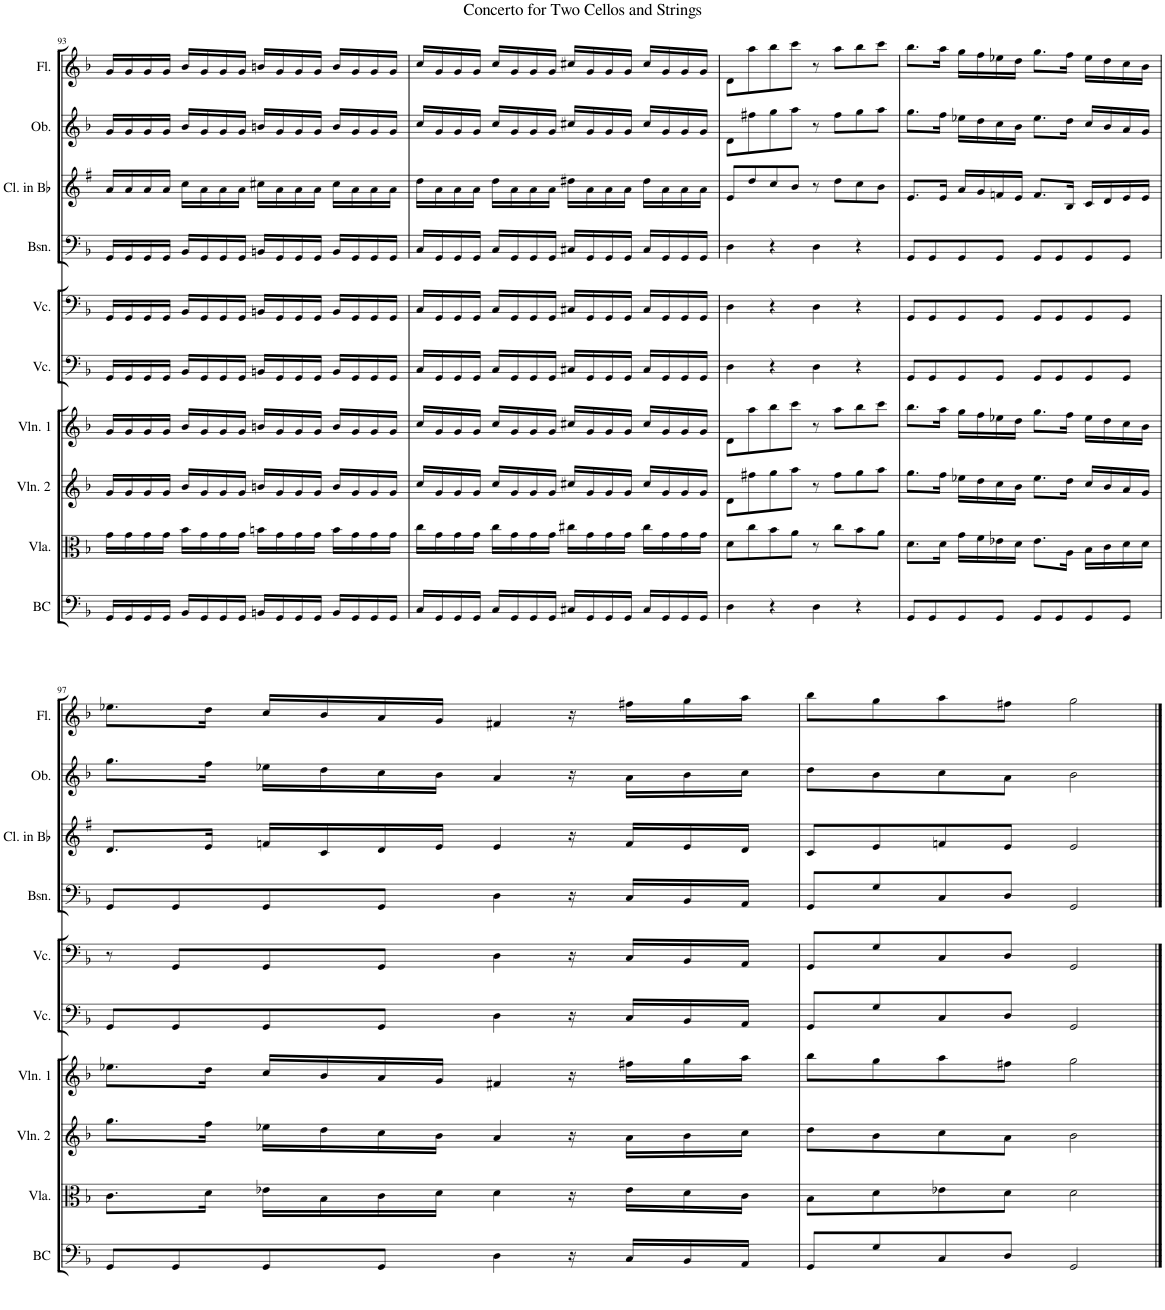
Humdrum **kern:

**kern	**kern	**kern	**kern	**kern	**kern	**kern	**kern	**kern	**kern
*part10	*part9	*part8	*part7	*part6	*part5	*part4	*part3	*part2	*part1
*staff10	*staff9	*staff8	*staff7	*staff6	*staff5	*staff4	*staff3	*staff2	*staff1
*I"Basso Continuo	*I"Viola	*I"Violin 2	*I"Violin 1	*I"Violoncello	*I"Violoncello	*I"Bassoon	*I"Clarinet in Bb	*I"Oboe	*I"Flute
*I'BC	*I'Vla.	*I'Vln. 2	*I'Vln. 1	*I'Vc.	*I'Vc.	*I'Bsn.	*I'Cl. in Bb	*I'Ob.	*I'Fl.
!!LO:PB:g=z
*clefF4	*clefC3	*clefG2	*clefG2	*clefF4	*clefF4	*clefF4	*clefG2	*clefG2	*clefG2
*	*	*	*	*	*	*	*Trd1c2	*	*
*k[b-]	*k[b-]	*k[b-]	*k[b-]	*k[b-]	*k[b-]	*k[b-]	*k[f#]	*k[b-]	*k[b-]
*M4/4	*M4/4	*M4/4	*M4/4	*M4/4	*M4/4	*M4/4	*M4/4	*M4/4	*M4/4
=93	=93	=93	=93	=93	=93	=93	=93	=93	=93
16GG/LL	16g\LL	16g/LL	16g/LL	16GG/LL	16GG/LL	16GG/LL	16a/LL	16g/LL	16g/LL
16GG/	16g\	16g/	16g/	16GG/	16GG/	16GG/	16a/	16g/	16g/
16GG/	16g\	16g/	16g/	16GG/	16GG/	16GG/	16a/	16g/	16g/
16GG/JJ	16g\JJ	16g/JJ	16g/JJ	16GG/JJ	16GG/JJ	16GG/JJ	16a/JJ	16g/JJ	16g/JJ
16BB-/LL	16b-\LL	16b-/LL	16b-/LL	16BB-/LL	16BB-/LL	16BB-/LL	16cc\LL	16b-/LL	16b-/LL
16GG/	16g\	16g/	16g/	16GG/	16GG/	16GG/	16a\	16g/	16g/
16GG/	16g\	16g/	16g/	16GG/	16GG/	16GG/	16a\	16g/	16g/
16GG/JJ	16g\JJ	16g/JJ	16g/JJ	16GG/JJ	16GG/JJ	16GG/JJ	16a\JJ	16g/JJ	16g/JJ
16BBn/LL	16bn\LL	16bn/LL	16bn/LL	16BBn/LL	16BBn/LL	16BBn/LL	16cc#X\LL	16bn/LL	16bn/LL
16GG/	16g\	16g/	16g/	16GG/	16GG/	16GG/	16a\	16g/	16g/
16GG/	16g\	16g/	16g/	16GG/	16GG/	16GG/	16a\	16g/	16g/
16GG/JJ	16g\JJ	16g/JJ	16g/JJ	16GG/JJ	16GG/JJ	16GG/JJ	16a\JJ	16g/JJ	16g/JJ
16BB/LL	16b\LL	16b/LL	16b/LL	16BB/LL	16BB/LL	16BB/LL	16cc#\LL	16b/LL	16b/LL
16GG/	16g\	16g/	16g/	16GG/	16GG/	16GG/	16a\	16g/	16g/
16GG/	16g\	16g/	16g/	16GG/	16GG/	16GG/	16a\	16g/	16g/
16GG/JJ	16g\JJ	16g/JJ	16g/JJ	16GG/JJ	16GG/JJ	16GG/JJ	16a\JJ	16g/JJ	16g/JJ
=94	=94	=94	=94	=94	=94	=94	=94	=94	=94
16C/LL	16cc\LL	16cc/LL	16cc/LL	16C/LL	16C/LL	16C/LL	16dd\LL	16cc/LL	16cc/LL
16GG/	16g\	16g/	16g/	16GG/	16GG/	16GG/	16a\	16g/	16g/
16GG/	16g\	16g/	16g/	16GG/	16GG/	16GG/	16a\	16g/	16g/
16GG/JJ	16g\JJ	16g/JJ	16g/JJ	16GG/JJ	16GG/JJ	16GG/JJ	16a\JJ	16g/JJ	16g/JJ
16C/LL	16cc\LL	16cc/LL	16cc/LL	16C/LL	16C/LL	16C/LL	16dd\LL	16cc/LL	16cc/LL
16GG/	16g\	16g/	16g/	16GG/	16GG/	16GG/	16a\	16g/	16g/
16GG/	16g\	16g/	16g/	16GG/	16GG/	16GG/	16a\	16g/	16g/
16GG/JJ	16g\JJ	16g/JJ	16g/JJ	16GG/JJ	16GG/JJ	16GG/JJ	16a\JJ	16g/JJ	16g/JJ
16C#X/LL	16cc#X\LL	16cc#X/LL	16cc#X/LL	16C#X/LL	16C#X/LL	16C#X/LL	16dd#X\LL	16cc#X/LL	16cc#X/LL
16GG/	16g\	16g/	16g/	16GG/	16GG/	16GG/	16a\	16g/	16g/
16GG/	16g\	16g/	16g/	16GG/	16GG/	16GG/	16a\	16g/	16g/
16GG/JJ	16g\JJ	16g/JJ	16g/JJ	16GG/JJ	16GG/JJ	16GG/JJ	16a\JJ	16g/JJ	16g/JJ
16C#/LL	16cc#\LL	16cc#/LL	16cc#/LL	16C#/LL	16C#/LL	16C#/LL	16dd#\LL	16cc#/LL	16cc#/LL
16GG/	16g\	16g/	16g/	16GG/	16GG/	16GG/	16a\	16g/	16g/
16GG/	16g\	16g/	16g/	16GG/	16GG/	16GG/	16a\	16g/	16g/
16GG/JJ	16g\JJ	16g/JJ	16g/JJ	16GG/JJ	16GG/JJ	16GG/JJ	16a\JJ	16g/JJ	16g/JJ
=95	=95	=95	=95	=95	=95	=95	=95	=95	=95
4D\	8d\L	8d\L	8d\L	4D\	4D\	4D\	8e/L	8d\L	8d\L
.	8cc\	8ff#X\	8aa\	.	.	.	8dd/	8ff#X\	8aa\
4r	8b-\	8gg\	8bb-\	4r	4r	4r	8cc/	8gg\	8bb-\
.	8a\J	8aa\J	8ccc\J	.	.	.	8b/J	8aa\J	8ccc\J
4D\	8r	8r	8r	4D\	4D\	4D\	8r	8r	8r
.	8cc\L	8ff#\L	8aa\L	.	.	.	8dd\L	8ff#\L	8aa\L
4r	8b-\	8gg\	8bb-\	4r	4r	4r	8cc\	8gg\	8bb-\
.	8a\J	8aa\J	8ccc\J	.	.	.	8b\J	8aa\J	8ccc\J
=96	=96	=96	=96	=96	=96	=96	=96	=96	=96
8GG/L	8.d\L	8.gg\L	8.bb-\L	8GG/L	8GG/L	8GG/L	8.e/L	8.gg\L	8.bb-\L
8GG/	.	.	.	8GG/	8GG/	8GG/	.	.	.
.	16d\Jk	16ff\Jk	16aa\Jk	.	.	.	16e/Jk	16ff\Jk	16aa\Jk
8GG/	16g\LL	16ee-X\LL	16gg\LL	8GG/	8GG/	8GG/	16a/LL	16ee-X\LL	16gg\LL
.	16f\	16dd\	16ff\	.	.	.	16g/	16dd\	16ff\
8GG/J	16e-X\	16cc\	16ee-X\	8GG/J	8GG/J	8GG/J	16fn/	16cc\	16ee-X\
.	16d\JJ	16b-\JJ	16dd\JJ	.	.	.	16e/JJ	16b-\JJ	16dd\JJ
8GG/L	8.e-\L	8.ee-\L	8.gg\L	8GG/L	8GG/L	8GG/L	8.f/L	8.ee-\L	8.gg\L
8GG/	.	.	.	8GG/	8GG/	8GG/	.	.	.
.	16A\Jk	16dd\Jk	16ff\Jk	.	.	.	16B/Jk	16dd\Jk	16ff\Jk
8GG/	16B-\LL	16cc/LL	16ee-\LL	8GG/	8GG/	8GG/	16c/LL	16cc/LL	16ee-\LL
.	16c\	16b-/	16dd\	.	.	.	16d/	16b-/	16dd\
8GG/J	16d\	16a/	16cc\	8GG/J	8GG/J	8GG/J	16e/	16a/	16cc\
.	16d\JJ	16g/JJ	16b-\JJ	.	.	.	16e/JJ	16g/JJ	16b-\JJ
!!LO:LB:g=z
=97	=97	=97	=97	=97	=97	=97	=97	=97	=97
8GG/L	8.c\L	8.gg\L	8.ee-X\L	8GG/L	8r	8GG/L	8.d/L	8.gg\L	8.ee-X\L
8GG/	.	.	.	8GG/	8GG/L	8GG/	.	.	.
.	16d\Jk	16ff\Jk	16dd\Jk	.	.	.	16e/Jk	16ff\Jk	16dd\Jk
8GG/	16e-X\LL	16ee-X\LL	16cc/LL	8GG/	8GG/	8GG/	16fn/LL	16ee-X\LL	16cc/LL
.	16B-\	16dd\	16b-/	.	.	.	16c/	16dd\	16b-/
8GG/J	16c\	16cc\	16a/	8GG/J	8GG/J	8GG/J	16d/	16cc\	16a/
.	16d\JJ	16b-\JJ	16g/JJ	.	.	.	16e/JJ	16b-\JJ	16g/JJ
4D\	4d\	4a/	4f#X/	4D\	4D\	4D\	4e/	4a/	4f#X/
16r	16r	16r	16r	16r	16r	16r	16r	16r	16r
16C/LL	16e-\LL	16a\LL	16ff#X\LL	16C/LL	16C/LL	16C/LL	16f/LL	16a\LL	16ff#X\LL
16BB-/	16d\	16b-\	16gg\	16BB-/	16BB-/	16BB-/	16e/	16b-\	16gg\
16AA/JJ	16c\JJ	16cc\JJ	16aa\JJ	16AA/JJ	16AA/JJ	16AA/JJ	16d/JJ	16cc\JJ	16aa\JJ
=98	=98	=98	=98	=98	=98	=98	=98	=98	=98
8GG/L	8B-\L	8dd\L	8bb-\L	8GG/L	8GG/L	8GG/L	8c/L	8dd\L	8bb-\L
8G/	8d\	8b-\	8gg\	8G/	8G/	8G/	8e/	8b-\	8gg\
8C/	8e-X\	8cc\	8aa\	8C/	8C/	8C/	8fn/	8cc\	8aa\
8D/J	8d\J	8a\J	8ff#X\J	8D/J	8D/J	8D/J	8e/J	8a\J	8ff#X\J
2GG/	2d\	2b-\	2gg\	2GG/	2GG/	2GG/	2e/	2b-\	2gg\
==	==	==	==	==	==	==	==	==	==
*-	*-	*-	*-	*-	*-	*-	*-	*-	*-
